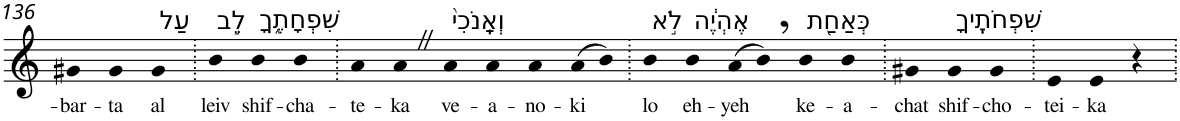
**kern	**text
*part1	*part1
*staff1	*staff1
*I"Piano	*
*I'Pno	*
!!LO:PB:g=z
*clefG2	*
*k[]	*
=136	=136
!	!LO:LY:b
4g#X	-bar-
!	!LO:LY:b
4g#	-ta
!LO:TX:a:t=עַל	!
!	!LO:LY:b
4g#	al
=137.	=137.
!LO:TX:a:t=לֵ֣ב	!
!	!LO:LY:b
4b	leiv
!LO:TX:a:t=שִׁפְחָתֶ֑ךָ	!
!	!LO:LY:b
4b	shif-
!	!LO:LY:b
4b	-cha-
=138.	=138.
!	!LO:LY:b
4a	-te-
!	!LO:LY:b
4aZ	-ka
!LO:TX:a:t=וְאָֽנֹכִי֙	!
!	!LO:LY:b
4a	ve-
!	!LO:LY:b
4a	-a-
!	!LO:LY:b
4a	-no-
!	!LO:LY:b
(>8a	-ki
8b)	.
=139.	=139.
!LO:TX:a:t=לֹ֣א	!
!	!LO:LY:b
4b	lo
!LO:TX:a:t=אֶהְיֶ֔ה	!
!	!LO:LY:b
4b	eh-
!	!LO:LY:b
(>8a	-yeh
8b,)	.
!LO:TX:a:t=כְּאַחַ֖ת	!
!	!LO:LY:b
4b	ke-
!	!LO:LY:b
4b	-a-
=140.	=140.
!	!LO:LY:b
4g#X	-chat
!LO:TX:a:t=שִׁפְחֹתֶֽיךָ	!
!	!LO:LY:b
4g#	shif-
!	!LO:LY:b
4g#	-cho-
=141.	=141.
!	!LO:LY:b
4e	-tei-
!	!LO:LY:b
4e	-ka
4r	.
=.	=.
*-	*-
